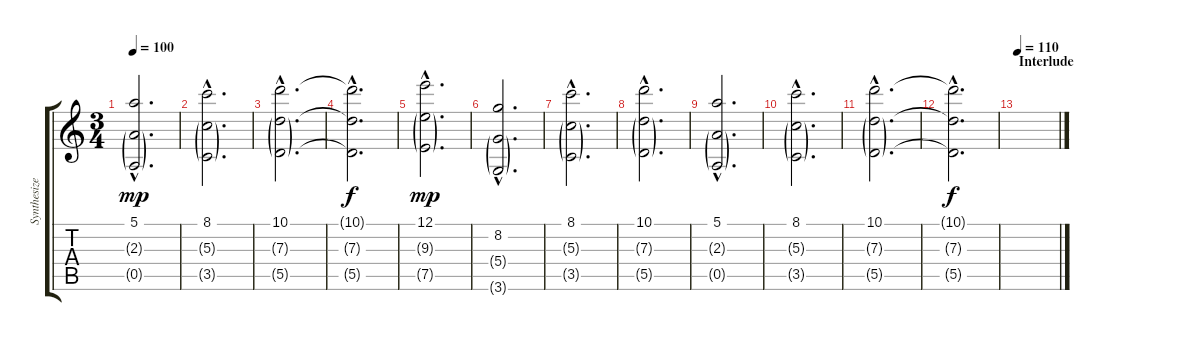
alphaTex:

\track ("Synthesizer" "Synthesize") {instrument stringensemble1}
\staff {score tabs}
\tuning (E5 B4 G4 D4 A3 E3) {hide}
\ts (3 4)
\tempo 100
\clef g2
\ks c
(5.1{hac} 2.3{g hac} 0.5{g hac}).2{d dy mp} |
(8.1{hac} 5.3{g hac} 3.5{g hac}).2{d} |
(10.1{hac} 7.3{g hac} 5.5{g hac}).2{d} |
(10.1{hac t} 7.3{hac t} 5.5{hac t}).2{d dy f} |
(12.1{hac} 9.3{g hac} 7.5{g hac}).2{d dy mp volume 8} |
(8.2{hac} 5.4{g hac} 3.6{g hac}).2{d} |
(8.1{hac} 5.3{g hac} 3.5{g hac}).2{d} |
(10.1{hac} 7.3{g hac} 5.5{g hac}).2{d} |
(5.1{hac} 2.3{g hac} 0.5{g hac}).2{d} |
(8.1{hac} 5.3{g hac} 3.5{g hac}).2{d} |
(10.1{hac} 7.3{g hac} 5.5{g hac}).2{d} |
(10.1{hac t} 7.3{hac t} 5.5{hac t}).2{d dy f} |
\section ("" "Interlude")
\tempo 110
